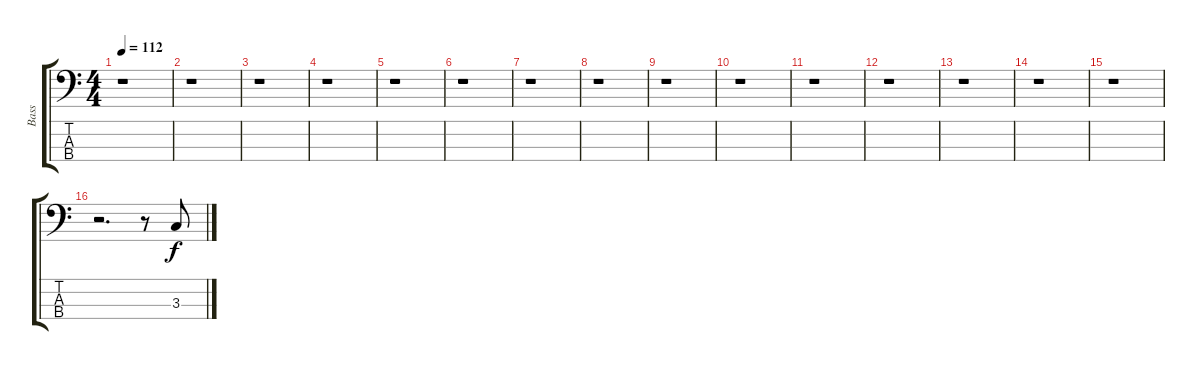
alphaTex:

\track ("Bass" "Bass") {instrument electricbassfinger}
\staff {score tabs}
\tuning (G2 D2 A1 E1) {hide}
\ts (4 4)
\tempo 112
\clef f4
\ks c
r.1{dy f} |
r.1 |
r.1 |
r.1 |
r.1 |
r.1 |
r.1 |
r.1 |
r.1 |
r.1 |
r.1 |
r.1 |
r.1 |
r.1 |
r.1 |
r.2{d} r.8 3.3.8
